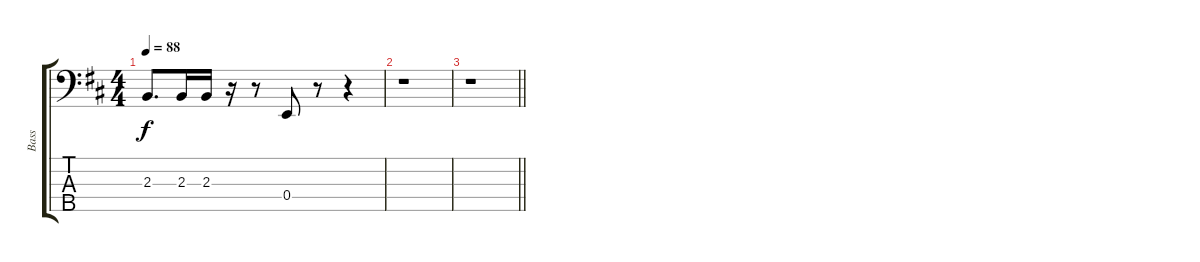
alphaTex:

\track ("Bass" "Bass") {instrument electricbasspick}
\staff {score tabs}
\tuning (G2 D2 A1 E1 B0) {hide}
\ts (4 4)
\tempo 88
\clef f4
\ks bminor
2.3.8{d dy f beam merge} 2.3.16{beam merge} 2.3.16 r.16 r.8 0.4.8 r.8 r.4 |
r.1 |
\barLineRight lightlight
r.1
